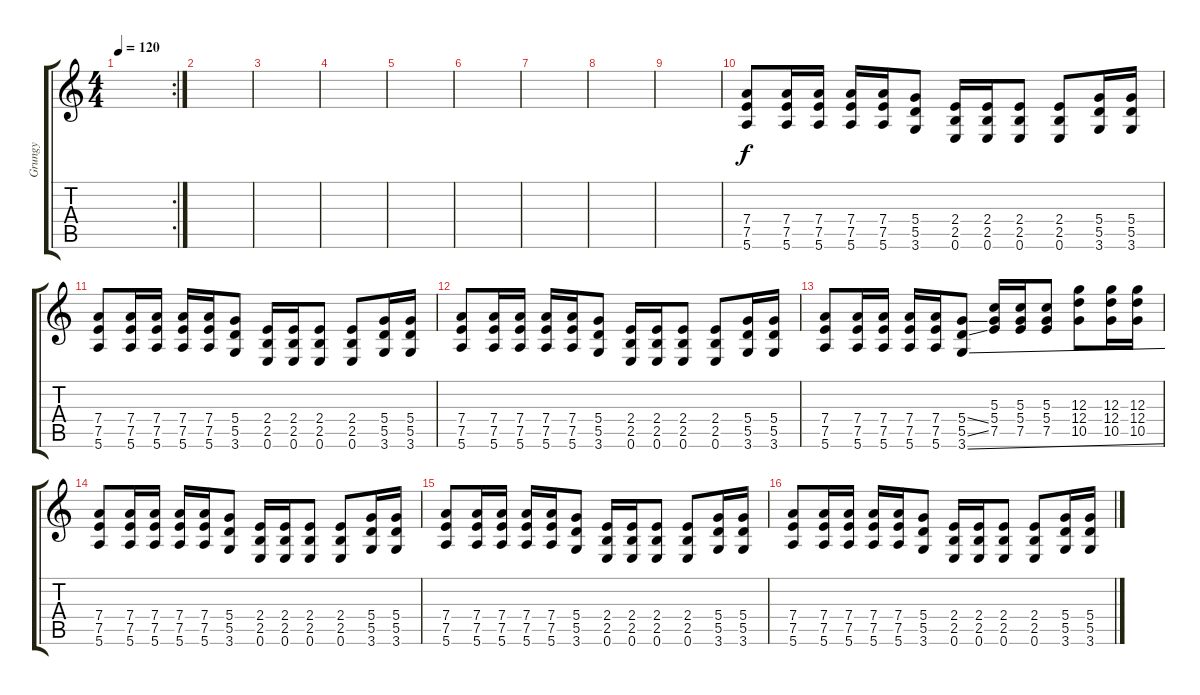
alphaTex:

\track ("Grungy" "Grungy") {instrument acousticguitarsteel}
\staff {score tabs}
\tuning (E4 B3 G3 D3 A2 E2) {hide}
\rc 2
\ts (4 4)
\tempo 120
\clef g2
\ks c
|
|
|
|
|
|
|
|
|
(7.4 7.5 5.6).8{instrument distortionguitar} (7.4 7.5 5.6).16 (7.4 7.5 5.6).16 (7.4 7.5 5.6).16 (7.4 7.5 5.6).16 (5.4 5.5 3.6).8 (2.4 2.5 0.6).16 (2.4 2.5 0.6).16 (2.4 2.5 0.6).8 (2.4 2.5 0.6).8 (5.4 5.5 3.6).16 (5.4 5.5 3.6).16 |
(7.4 7.5 5.6).8{instrument distortionguitar} (7.4 7.5 5.6).16 (7.4 7.5 5.6).16 (7.4 7.5 5.6).16 (7.4 7.5 5.6).16 (5.4 5.5 3.6).8 (2.4 2.5 0.6).16 (2.4 2.5 0.6).16 (2.4 2.5 0.6).8 (2.4 2.5 0.6).8 (5.4 5.5 3.6).16 (5.4 5.5 3.6).16 |
(7.4 7.5 5.6).8{instrument distortionguitar} (7.4 7.5 5.6).16 (7.4 7.5 5.6).16 (7.4 7.5 5.6).16 (7.4 7.5 5.6).16 (5.4 5.5 3.6).8 (2.4 2.5 0.6).16 (2.4 2.5 0.6).16 (2.4 2.5 0.6).8 (2.4 2.5 0.6).8 (5.4 5.5 3.6).16 (5.4 5.5 3.6).16 |
(7.4 7.5 5.6).8{instrument distortionguitar} (7.4 7.5 5.6).16 (7.4 7.5 5.6).16 (7.4 7.5 5.6).16 (7.4 7.5 5.6).16 (5.4{ss} 5.5{ss} 3.6{ss}).8 (5.3 5.4 7.5).16 (5.3 5.4 7.5).16 (5.3 5.4 7.5).8 (12.3 12.4 10.5).8 (12.3 12.4 10.5).16 (12.3 12.4 10.5).16 |
(7.4 7.5 5.6).8{instrument distortionguitar} (7.4 7.5 5.6).16 (7.4 7.5 5.6).16 (7.4 7.5 5.6).16 (7.4 7.5 5.6).16 (5.4 5.5 3.6).8 (2.4 2.5 0.6).16 (2.4 2.5 0.6).16 (2.4 2.5 0.6).8 (2.4 2.5 0.6).8 (5.4 5.5 3.6).16 (5.4 5.5 3.6).16 |
(7.4 7.5 5.6).8{instrument distortionguitar} (7.4 7.5 5.6).16 (7.4 7.5 5.6).16 (7.4 7.5 5.6).16 (7.4 7.5 5.6).16 (5.4 5.5 3.6).8 (2.4 2.5 0.6).16 (2.4 2.5 0.6).16 (2.4 2.5 0.6).8 (2.4 2.5 0.6).8 (5.4 5.5 3.6).16 (5.4 5.5 3.6).16 |
(7.4 7.5 5.6).8{instrument distortionguitar} (7.4 7.5 5.6).16 (7.4 7.5 5.6).16 (7.4 7.5 5.6).16 (7.4 7.5 5.6).16 (5.4 5.5 3.6).8 (2.4 2.5 0.6).16 (2.4 2.5 0.6).16 (2.4 2.5 0.6).8 (2.4 2.5 0.6).8 (5.4 5.5 3.6).16 (5.4 5.5 3.6).16
